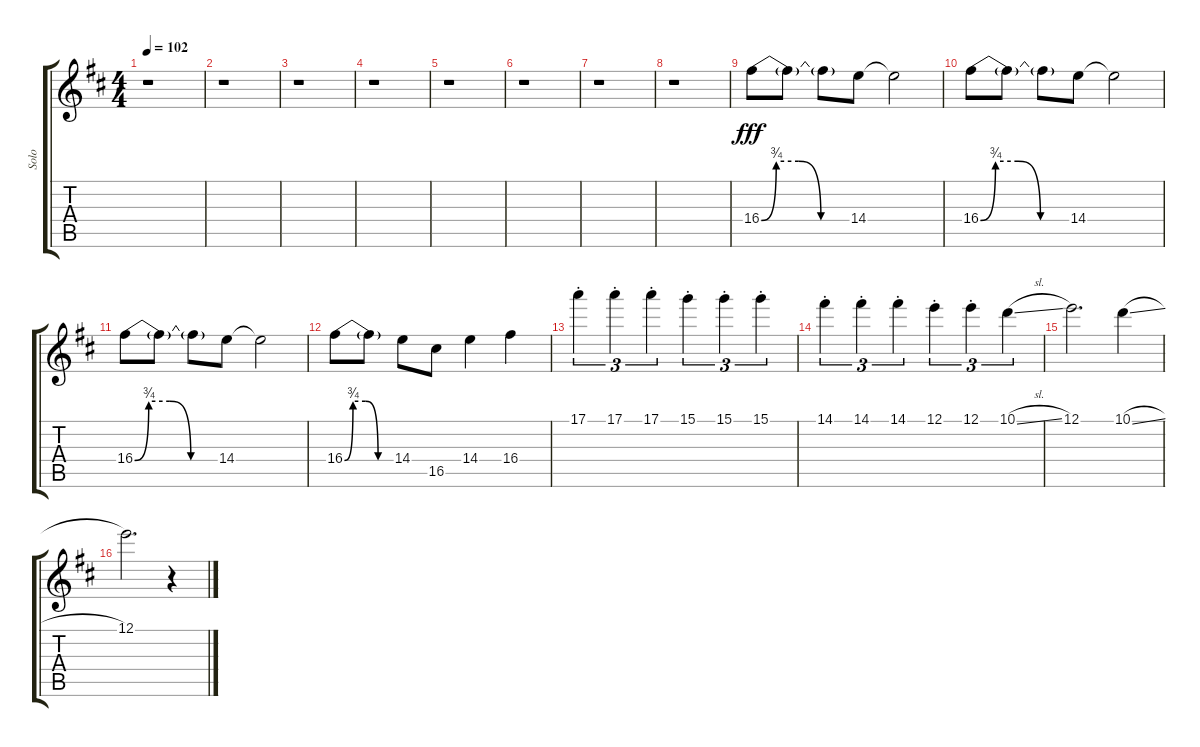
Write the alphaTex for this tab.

\track ("Solo" "Solo") {instrument electricguitarclean}
\staff {score tabs}
\tuning (E4 B3 G3 D3 A2 E2) {hide}
\ts (4 4)
\tempo 102
\clef g2
\ks d
r.1{dy fff} |
r.1 |
r.1 |
r.1 |
r.1 |
r.1 |
r.1 |
r.1 |
16.4{be (custom 0 0 10 3 25 3 40 0 60 0)}.8 16.4{t}.8 16.4{t}.8 14.4.8 14.4{t}.2 |
16.4{be (custom 0 0 10 3 25 3 40 0 60 0)}.8 16.4{t}.8 16.4{t}.8 14.4.8 14.4{t}.2 |
16.4{be (custom 0 0 10 3 25 3 40 0 60 0)}.8 16.4{t}.8 16.4{t}.8 14.4.8 14.4{t}.2 |
16.4{be (custom 0 0 10 3 25 3 40 0 60 0)}.8 16.4{t}.8 14.4.8 16.5.8 14.4.4 16.4.4 |
17.1{st}.4{tu (3 2)} 17.1{st}.4{tu (3 2)} 17.1{st}.4{tu (3 2)} 15.1{st}.4{tu (3 2)} 15.1{st}.4{tu (3 2)} 15.1{st}.4{tu (3 2)} |
14.1{st}.4{tu (3 2)} 14.1{st}.4{tu (3 2)} 14.1{st}.4{tu (3 2)} 12.1{st}.4{tu (3 2)} 12.1{st}.4{tu (3 2)} 10.1{sl}.4{tu (3 2)} |
12.1.2{d} 10.1{sl}.4 |
12.1.2{d} r.4
